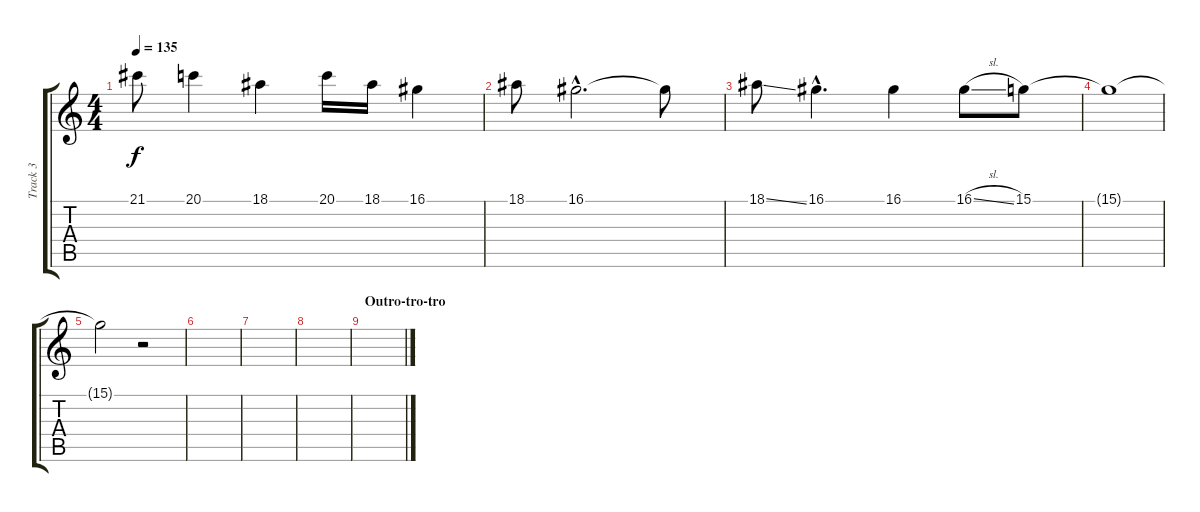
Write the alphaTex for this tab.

\track ("Track 3" "Track 3") {instrument synthvoice}
\staff {score tabs}
\tuning (E4 B3 G3 D3 A2 E2) {hide}
\ts (4 4)
\tempo 135
\clef g2
\ks c
21.1.8{dy f} 20.1.4 18.1.4 20.1.16 18.1.16 16.1.4 |
18.1.8 16.1{hac}.2{d} 16.1{t}.8 |
18.1{ss}.8 16.1{hac}.4{d} 16.1.4 16.1{sl}.8 15.1.8 |
15.1{t}.1 |
15.1{t}.2 r.2 |
|
|
|
\section ("" "Outro-tro-tro")
